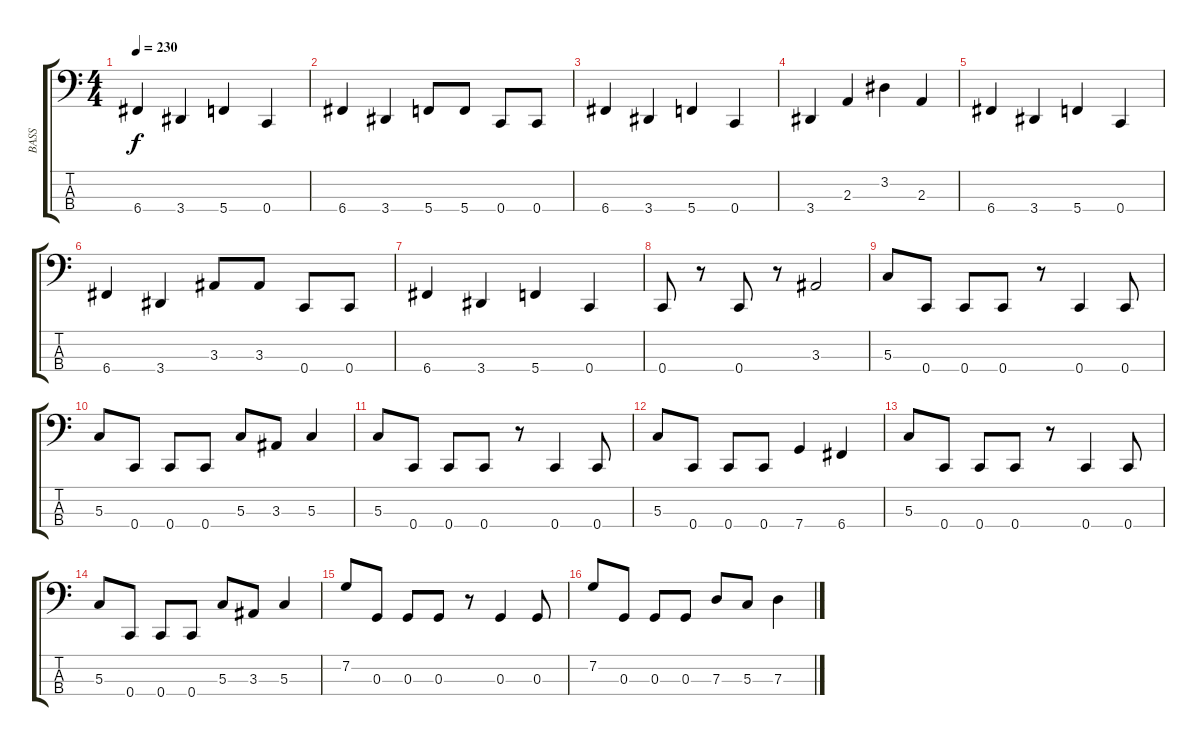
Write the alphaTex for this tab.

\track ("BASS" "BASS") {instrument electricbasspick}
\staff {score tabs}
\tuning (F2 C2 G1 C1) {hide}
\ts (4 4)
\tempo 230
\clef f4
\ks c
6.4.4{dy f} 3.4.4 5.4.4 0.4.4 |
6.4.4 3.4.4 5.4.8 5.4.8 0.4.8 0.4.8 |
6.4.4 3.4.4 5.4.4 0.4.4 |
3.4.4 2.3.4 3.2.4 2.3.4 |
6.4.4 3.4.4 5.4.4 0.4.4 |
6.4.4 3.4.4 3.3.8 3.3.8 0.4.8 0.4.8 |
6.4.4 3.4.4 5.4.4 0.4.4 |
0.4.8 r.8 0.4.8 r.8 3.3.2 |
5.3.8 0.4.8 0.4.8 0.4.8 r.8 0.4.4 0.4.8 |
5.3.8 0.4.8 0.4.8 0.4.8 5.3.8 3.3.8 5.3.4 |
5.3.8 0.4.8 0.4.8 0.4.8 r.8 0.4.4 0.4.8 |
5.3.8 0.4.8 0.4.8 0.4.8 7.4.4 6.4.4 |
5.3.8 0.4.8 0.4.8 0.4.8 r.8 0.4.4 0.4.8 |
5.3.8 0.4.8 0.4.8 0.4.8 5.3.8 3.3.8 5.3.4 |
7.2.8 0.3.8 0.3.8 0.3.8 r.8 0.3.4 0.3.8 |
7.2.8 0.3.8 0.3.8 0.3.8 7.3.8 5.3.8 7.3.4
